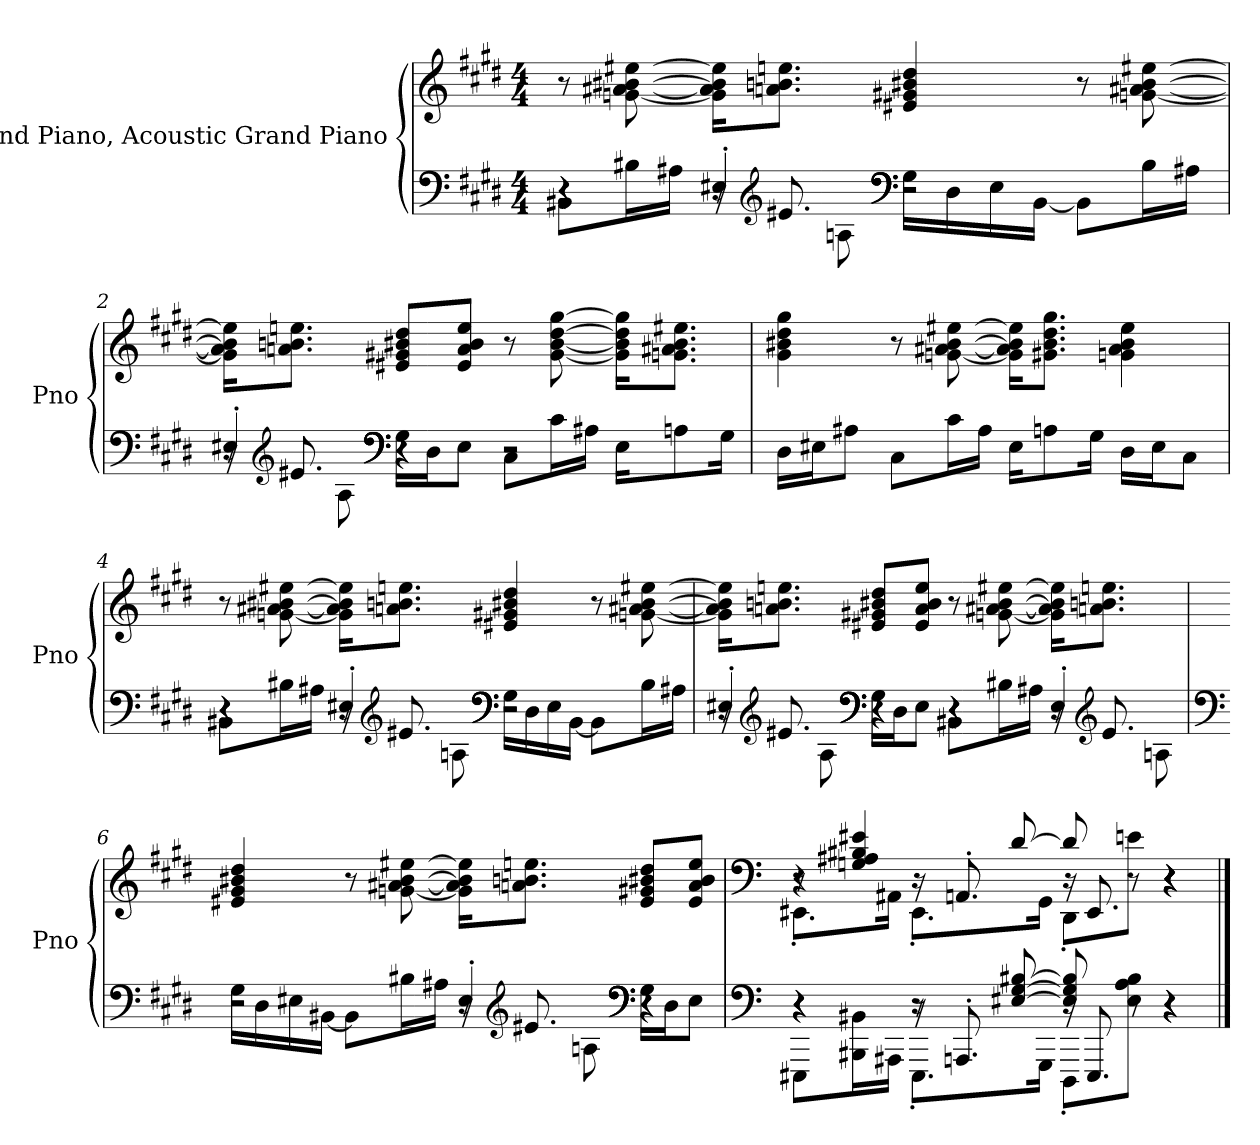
**kern	**kern
*part1	*part1
*staff2	*staff1
*I"Grand Piano, Acoustic Grand Piano	*
*I'Pno	*
*clefF4	*clefG2
*k[f#c#g#d#]	*k[f#c#g#d#]
*M4/4	*M4/4
*MM120	*MM120
=1	=1
*^	*
*	*^	*
4r	8BB#Xi\L	4r	8r
.	16B#Xi\L	.	[8gni\ [8a#Xi\ [8b#Xi\ [8ee#Xi\
.	16A#Xi\JJ	.	.
16r	8r	4E#X'i/	16g\] 16a#\] 16b#\] 16ee#\]KL
*clefG2	*	*	*
8.e#Xi/	.	.	8.ani\ 8.bni\ 8.eeni\J
.	8Ani\	.	.
*clefF4	*	*	*
2r	16G#i\LL	2r	4e#Xi/ 4g#Xi/ 4b#Xi/ 4dd#i/
.	16D#i\	.	.
.	16E#i\	.	.
.	[16BB#i\JJ	.	.
.	8BB#\L]	.	8r
.	16B#i\L	.	[8gni\ [8a#Xi\ [8b#i\ [8ee#Xi\
.	16A#Xi\JJ	.	.
!!LO:LB:g=z
=2	=2	=2	=2
16r	8r	4E#X'i/	16g\] 16a#\] 16b#\] 16ee#\]KL
*clefG2	*	*	*
8.e#Xi/	.	.	8.ani\ 8.bni\ 8.eeni\J
.	8Ai\	.	.
*clefF4	*	*	*
4r	16G#i\LL	4r	8e#Xi/ 8g#Xi/ 8b#Xi/ 8dd#i/L
.	16D#i\J	.	.
.	8E#i\J	.	8e#i/ 8ai/ 8b#i/ 8eei/J
2r	8C#i\L	2r	8r
.	16c#i\L	.	[8g#i\ [8b#i\ [8dd#i\ [8gg#i\
.	16A#Xi\JJ	.	.
.	16E#i\KL	.	16g#\] 16b#\] 16dd#\] 16gg#\]KL
.	8Ani\	.	8.gni\ 8.a#Xi\ 8.b#i\ 8.ee#Xi\J
.	16G#i\Jk	.	.
*v	*v	*v	*
=3	=3
16D#i\LL	4g#i\ 4b#Xi\ 4dd#i\ 4gg#i\
16E#Xi\J	.
8A#Xi\J	.
8C#i\L	8r
16c#i\L	[8gni\ [8a#Xi\ [8b#i\ [8ee#Xi\
16A#i\JJ	.
16E#i\KL	16g\] 16a#\] 16b#\] 16ee#\]KL
8Ani\	8.g#Xi\ 8.b#i\ 8.dd#i\ 8.gg#i\J
16G#i\Jk	.
16D#i\LL	4gni\ 4a#i\ 4b#i\ 4ee#i\
16E#i\J	.
8C#i\J	.
!!LO:LB:g=z
=4	=4
*^	*
*	*^	*
4r	8BB#Xi\L	4r	8r
.	16B#Xi\L	.	[8gni\ [8a#Xi\ [8b#Xi\ [8ee#Xi\
.	16A#Xi\JJ	.	.
16r	8r	4E#X'i/	16g\] 16a#\] 16b#\] 16ee#\]KL
*clefG2	*	*	*
8.e#Xi/	.	.	8.ani\ 8.bni\ 8.eeni\J
.	8Ani\	.	.
*clefF4	*	*	*
2r	16G#i\LL	2r	4e#Xi/ 4g#Xi/ 4b#Xi/ 4dd#i/
.	16D#i\	.	.
.	16E#i\	.	.
.	[16BB#i\JJ	.	.
.	8BB#\L]	.	8r
.	16B#i\L	.	[8gni\ [8a#Xi\ [8b#i\ [8ee#Xi\
.	16A#Xi\JJ	.	.
!!LO:LB:g=z
=5	=5	=5	=5
16r	8r	4E#X'i/	16g\] 16a#\] 16b#\] 16ee#\]KL
*clefG2	*	*	*
8.e#Xi/	.	.	8.ani\ 8.bni\ 8.eeni\J
.	8Ai\	.	.
*clefF4	*	*	*
4r	16G#i\LL	4r	8e#Xi/ 8g#Xi/ 8b#Xi/ 8dd#i/L
.	16D#i\J	.	.
.	8E#i\J	.	8e#i/ 8ai/ 8b#i/ 8eei/J
4r	8BB#Xi\L	4r	8r
.	16B#Xi\L	.	[8gni\ [8a#Xi\ [8b#i\ [8ee#Xi\
.	16A#Xi\JJ	.	.
16r	8r	4E#'i/	16g\] 16a#\] 16b#\] 16ee#\]KL
*clefG2	*	*	*
8.e#i/	.	.	8.ani\ 8.bni\ 8.eeni\J
.	8Ani\	.	.
!!LO:LB:g=z
=6	=6	=6	=6
*clefF4	*	*	*
2r	16G#i\LL	2r	4e#Xi/ 4g#i/ 4b#Xi/ 4dd#i/
.	16D#i\	.	.
.	16E#Xj\	.	.
.	[16BB#Xj\JJ	.	.
.	8BB#\L]	.	8r
.	16B#Xj\L	.	[8gni\ [8a#Xi\ [8b#i\ [8ee#Xi\
.	16A#Xj\JJ	.	.
16r	8r	4E#'j/	16g\] 16a#\] 16b#\] 16ee#\]KL
*clefG2	*	*	*
8.e#XZ/	.	.	8.anZ\ 8.bni\ 8.eenj\J
.	8Anj\	.	.
*clefF4	*	*	*
4r	16G#Z\LL	4r	8e#Z/ 8g#XZ/ 8b#XZ/ 8dd#Z/L
.	16D#Z\J	.	.
.	8E#Z\J	.	8e#j/ 8aj/ 8b#j/ 8eei/J
!!LO:LB:g=z
=7	=7	=7	=7
*clefF4	*	*	*clefF4
*	*	*	*^
*	*	*	*	*^
4r	8EEE#Xi\L	4r	8r	8.EE#X'i\L	4r
.	16BBB#Xi\ 16BB#Xi\L	.	4Gni/ 4A#Xi/ 4B#Xi/ 4e#Xi/	.	.
.	16AAA#Xi\JJ	.	.	16AA#Xi\Jk	.
8r	8.EEE#'i\L	16r	.	8.EE#'i\L	16r
.	.	8.AAAn'i/	.	.	8.AAn'i/
[8E#Xi/ [8G#i/ [8B#Xi/	.	.	[8d#i/	.	.
.	16GGG#i\Jk	.	.	16GG#i\Jk	.
8E#/] 8G#/] 8B#/]	8DDD#'i\L	16r	8d#/]	8DD#'i\L	16r
.	.	8.EEE#i/	.	.	8.EE#i/
8r	8E#i\ 8Ai\ 8B#i\J	.	8r	8eni\J	.
4r	4r	4r	4r	4r	4r
*v	*v	*v	*	*	*
*	*v	*v	*v
==	==
*-	*-
